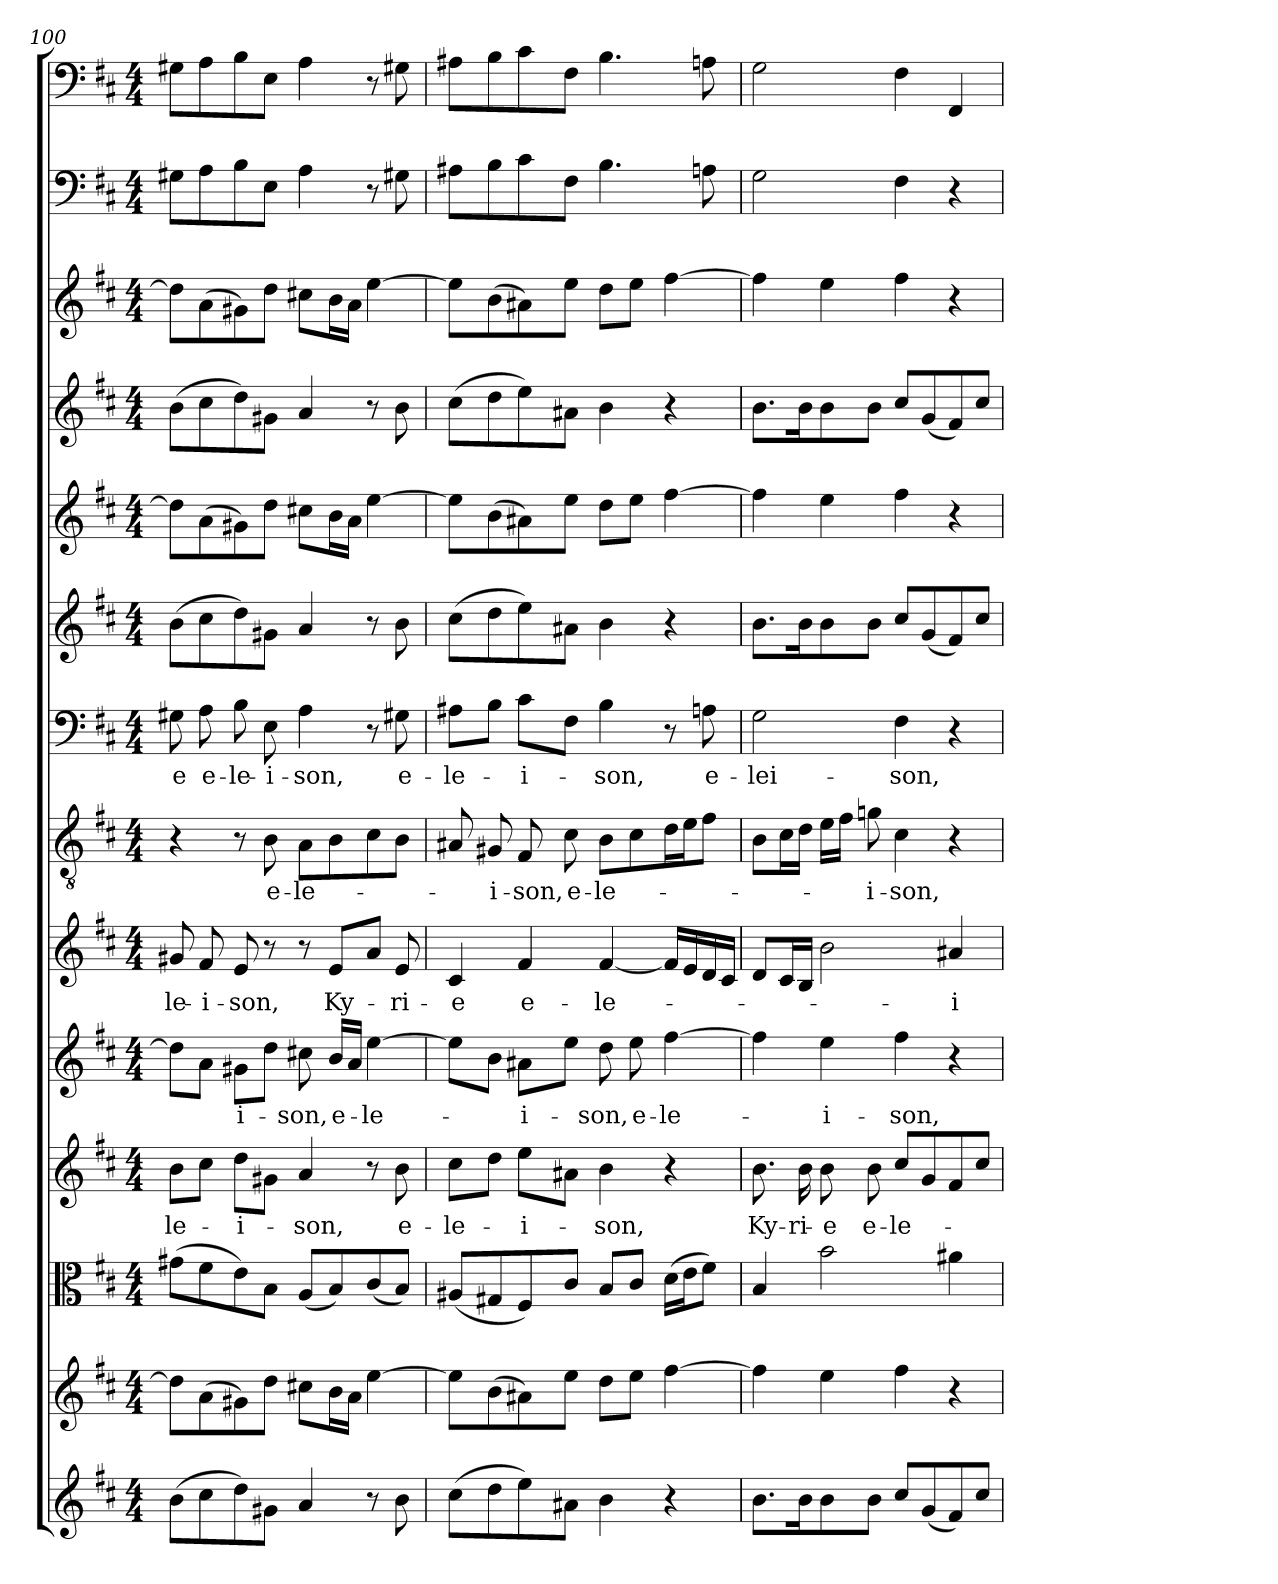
**kern	**kern	**kern	**kern	**text	**kern	**text	**kern	**text	**kern	**text	**kern	**text	**kern	**kern	**kern	**kern	**kern	**kern
*part14	*part13	*part12	*part11	*part11	*part10	*part10	*part9	*part9	*part8	*part8	*part7	*part7	*part6	*part5	*part4	*part3	*part2	*part1
*staff14	*staff13	*staff12	*staff11	*staff11	*staff10	*staff10	*staff9	*staff9	*staff8	*staff8	*staff7	*staff7	*staff6	*staff5	*staff4	*staff3	*staff2	*staff1
*clefG2	*clefG2	*clefC3	*clefG2	*	*clefG2	*	*clefG2	*	*clefGv2	*	*clefF4	*	*clefG2	*clefG2	*clefG2	*clefG2	*clefF4	*clefF4
*k[f#c#]	*k[f#c#]	*k[f#c#]	*k[f#c#]	*	*k[f#c#]	*	*k[f#c#]	*	*k[f#c#]	*	*k[f#c#]	*	*k[f#c#]	*k[f#c#]	*k[f#c#]	*k[f#c#]	*k[f#c#]	*k[f#c#]
*b:	*b:	*b:	*b:	*	*b:	*	*b:	*	*b:	*	*b:	*	*b:	*b:	*b:	*b:	*b:	*b:
*M4/4	*M4/4	*M4/4	*M4/4	*	*M4/4	*	*M4/4	*	*M4/4	*	*M4/4	*	*M4/4	*M4/4	*M4/4	*M4/4	*M4/4	*M4/4
=100	=100	=100	=100	=100	=100	=100	=100	=100	=100	=100	=100	=100	=100	=100	=100	=100	=100	=100
(8b\L	8dd\L]	(8g#X\L	8b\L	-le-	8dd\L]	.	8g#X/	-le-	4r	.	8G#X\	-e	(8b\L	8dd\L]	(8b\L	8dd\L]	8G#X\L	8G#X\L
8cc#\	(8a\	8f#\	8cc#\J	.	8a\J	.	8f#/	-i-	.	.	8A\	e-	8cc#\	(8a\	8cc#\	(8a\	8A\	8A\
8dd\)	8g#X\)	8e\)	8dd\L	-i-	8g#X\L	-i-	8e/	-son,	8r	.	8B\	-le-	8dd\)	8g#X\)	8dd\)	8g#X\)	8B\	8B\
8g#X\J	8dd\J	8B\J	8g#X\J	.	8dd\J	.	8r	.	8B\	e-	8E\	-i-	8g#X\J	8dd\J	8g#X\J	8dd\J	8E\J	8E\J
4a/	8cc#X\L	(8A/L	4a/	-son,	8cc#X\	-son,	8r	.	8A\L	-le-	4A\	-son,	4a/	8cc#X\L	4a/	8cc#X\L	4A\	4A\
.	16b\L	8B/)	.	.	16b/LL	e-	8e/L	Ky-	8B\	.	.	.	.	16b\L	.	16b\L	.	.
.	16a\JJ	.	.	.	16a/JJ	.	.	.	.	.	.	.	.	16a\JJ	.	16a\JJ	.	.
8r	[4ee\	(8c#/	8r	.	[4ee\	-le-	8a/J	.	8c#\	.	8r	.	8r	[4ee\	8r	[4ee\	8r	8r
8b\	.	8B/J)	8b\	e-	.	.	8e/	-ri-	8B\J	.	8G#X\	e-	8b\	.	8b\	.	8G#X\	8G#X\
=101	=101	=101	=101	=101	=101	=101	=101	=101	=101	=101	=101	=101	=101	=101	=101	=101	=101	=101
(8cc#\L	8ee\L]	(8A#X/L	8cc#\L	-le-	8ee\L]	.	4c#/	-e	8A#X/	.	8A#X\L	-le-	(8cc#\L	8ee\L]	(8cc#\L	8ee\L]	8A#X\L	8A#X\L
8dd\	(8b\	8G#X/	8dd\J	.	8b\J	.	.	.	8G#X/	-i-	8B\J	.	8dd\	(8b\	8dd\	(8b\	8B\	8B\
8ee\)	8a#X\)	8F#/)	8ee\L	-i-	8a#X\L	-i-	4f#/	e-	8F#/	-son,	8c#\L	-i-	8ee\)	8a#X\)	8ee\)	8a#X\)	8c#\	8c#\
8a#X\J	8ee\J	8c#/J	8a#X\J	.	8ee\J	.	.	.	8c#\	e-	8F#\J	.	8a#X\J	8ee\J	8a#X\J	8ee\J	8F#\J	8F#\J
4b\	8dd\L	8B/L	4b\	-son,	8dd\	-son,	[4f#/	-le-	8B\L	-le-	4B\	-son,	4b\	8dd\L	4b\	8dd\L	4.B\	4.B\
.	8ee\J	8c#/J	.	.	8ee\	e-	.	.	8c#\	.	.	.	.	8ee\J	.	8ee\J	.	.
4r	[4ff#\	(16d\LL	4r	.	[4ff#\	-le-	16f#/LL]	.	16d\L	.	8r	.	4r	[4ff#\	4r	[4ff#\	.	.
.	.	16e\J	.	.	.	.	16e/	.	16e\J	.	.	.	.	.	.	.	.	.
.	.	8f#\J)	.	.	.	.	16d/	.	8f#\J	.	8An\	e-	.	.	.	.	8An\	8An\
.	.	.	.	.	.	.	16c#/JJ	.	.	.	.	.	.	.	.	.	.	.
=102	=102	=102	=102	=102	=102	=102	=102	=102	=102	=102	=102	=102	=102	=102	=102	=102	=102	=102
8.b\L	4ff#\]	4B/	8.b\	Ky-	4ff#\]	.	8d/L	.	8B\L	.	2G\	-lei-	8.b\L	4ff#\]	8.b\L	4ff#\]	2G\	2G\
.	.	.	.	.	.	.	16c#/L	.	16c#\L	.	.	.	.	.	.	.	.	.
16b\K	.	.	16b\	-ri-	.	.	16B/JJ	.	16d\JJ	.	.	.	16b\K	.	16b\K	.	.	.
8b\	4ee\	2b\	8b\	-e	4ee\	-i-	2b\	.	16e\LL	.	.	.	8b\	4ee\	8b\	4ee\	.	.
.	.	.	.	.	.	.	.	.	16f#\JJ	.	.	.	.	.	.	.	.	.
8b\J	.	.	8b\	e-	.	.	.	.	8gn\	-i-	.	.	8b\J	.	8b\J	.	.	.
8cc#/L	4ff#\	.	8cc#/L	-le-	4ff#\	-son,	.	.	4c#\	-son,	4F#\	-son,	8cc#/L	4ff#\	8cc#/L	4ff#\	4F#\	4F#\
(8g/	.	.	8g/	.	.	.	.	.	.	.	.	.	(8g/	.	(8g/	.	.	.
8f#/)	4r	4a#X\	8f#/	.	4r	.	4a#X/	-i-	4r	.	4r	.	8f#/)	4r	8f#/)	4r	4r	4FF#/
8cc#/J	.	.	8cc#/J	.	.	.	.	.	.	.	.	.	8cc#/J	.	8cc#/J	.	.	.
=	=	=	=	=	=	=	=	=	=	=	=	=	=	=	=	=	=	=
*-	*-	*-	*-	*-	*-	*-	*-	*-	*-	*-	*-	*-	*-	*-	*-	*-	*-	*-
